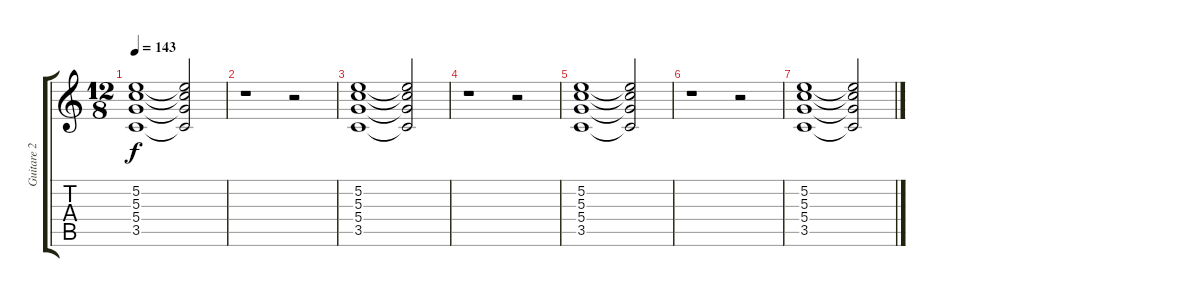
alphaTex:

\track ("Guitare 2" "Guitare 2") {instrument overdrivenguitar}
\staff {score tabs}
\tuning (E4 B3 G3 D3 A2 E2) {hide}
\ts (12 8)
\tempo 143
\clef g2
\ks c
(5.2 5.3 5.4 3.5).1{dy f} (5.2{t} 5.3{t} 5.4{t} 3.5{t}).2 |
r.1 r.2 |
(5.2 5.3 5.4 3.5).1 (5.2{t} 5.3{t} 5.4{t} 3.5{t}).2 |
r.1 r.2 |
(5.2 5.3 5.4 3.5).1 (5.2{t} 5.3{t} 5.4{t} 3.5{t}).2 |
r.1 r.2 |
(5.2 5.3 5.4 3.5).1 (5.2{t} 5.3{t} 5.4{t} 3.5{t}).2
